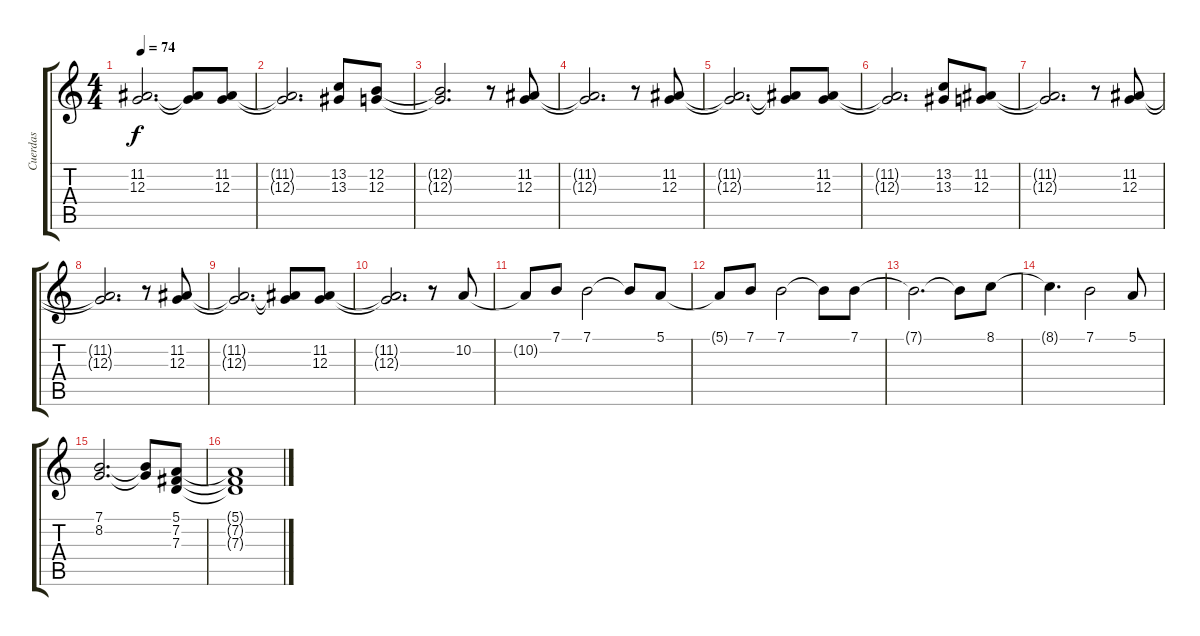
\track ("Cuerdas" "Cuerdas") {instrument stringensemble1}
\staff {score tabs}
\tuning (E4 B3 G3 D3 A2 E2) {hide}
\ts (4 4)
\tempo 74
\clef g2
\ks c
(11.2{t} 12.3{t}).2{d dy f} (11.2{t} 12.3{t}).8 (11.2 12.3).8 |
(11.2{t} 12.3{t}).2{d} (13.2 13.3).8 (12.2 12.3).8 |
(12.2{t} 12.3{t}).2{d} r.8 (11.2 12.3).8 |
(11.2{t} 12.3{t}).2{d} r.8 (11.2 12.3).8 |
(11.2{t} 12.3{t}).2{d} (11.2{t} 12.3{t}).8 (11.2 12.3).8 |
(11.2{t} 12.3{t}).2{d} (13.2 13.3).8 (11.2 12.3).8 |
(11.2{t} 12.3{t}).2{d} r.8 (11.2 12.3).8 |
(11.2{t} 12.3{t}).2{d} r.8 (11.2 12.3).8 |
(11.2{t} 12.3{t}).2{d} (11.2{t} 12.3{t}).8 (11.2 12.3).8 |
(11.2{t} 12.3{t}).2{d} r.8 10.2.8 |
10.2{t}.8 7.1.8 7.1.2 7.1{t}.8 5.1.8 |
5.1{t}.8 7.1.8 7.1.2 7.1{t}.8 7.1.8 |
7.1{t}.2{d} 7.1{t}.8 8.1.8 |
8.1{t}.4{d} 7.1.2 5.1.8 |
(7.1 8.2).2{d} (7.1{t} 8.2{t}).8 (5.1 7.2 7.3).8 |
(5.1{t} 7.2{t} 7.3{t}).1
